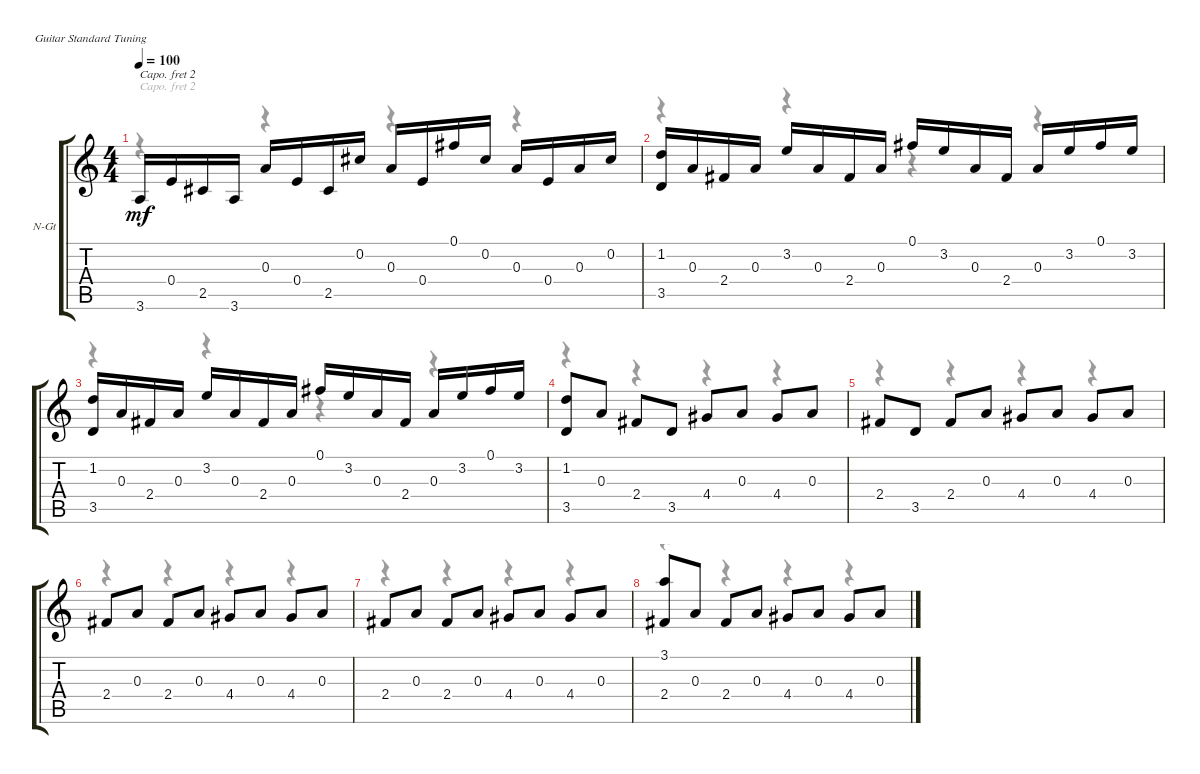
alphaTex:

\bracketExtendMode groupsimilarinstruments
\firstSystemTrackNameOrientation horizontal
\otherSystemsTrackNameOrientation horizontal
\track ("Track 1" "N-Gt") {instrument acousticguitarnylon}
\staff {score tabs}
\capo 2
\tuning (E4 B3 G3 D3 A2 E2)
\voice
\ts (4 4)
\tempo 100
\clef g2
\ks c
3.6.16{dy mf} 0.4.16 2.5.16 3.6.16 0.3.16 0.4.16 2.5.16 0.2.16 0.3.16 0.4.16 0.1.16 0.2.16 0.3.16 0.4.16 0.3.16 0.2.16 |
(1.2 3.5).16 0.3.16 2.4.16 0.3.16 3.2.16 0.3.16 2.4.16 0.3.16 0.1.16 3.2.16 0.3.16 2.4.16 0.3.16 3.2.16 0.1.16 3.2.16 |
(1.2 3.5).16 0.3.16 2.4.16 0.3.16 3.2.16 0.3.16 2.4.16 0.3.16 0.1.16 3.2.16 0.3.16 2.4.16 0.3.16 3.2.16 0.1.16 3.2.16 |
(1.2 3.5).8 0.3.8 2.4.8 3.5.8 4.4.8 0.3.8 4.4.8 0.3.8 |
2.4.8 3.5.8 2.4.8 0.3.8 4.4.8 0.3.8 4.4.8 0.3.8 |
2.4.8 0.3.8 2.4.8 0.3.8 4.4.8 0.3.8 4.4.8 0.3.8 |
2.4.8 0.3.8 2.4.8 0.3.8 4.4.8 0.3.8 4.4.8 0.3.8 |
(3.1 2.4).8 0.3.8 2.4.8 0.3.8 4.4.8 0.3.8 4.4.8 0.3.8
\voice
\clef g2
\ottava regular
\simile none
\ks c
r.4{dy mf} r.4 r.4 r.4 |
r.4 r.4 r.4 r.4 |
r.4 r.4 r.4 r.4 |
r.4 r.4 r.4 r.4 |
r.4 r.4 r.4 r.4 |
r.4 r.4 r.4 r.4 |
r.4 r.4 r.4 r.4 |
r.4 r.4 r.4 r.4
